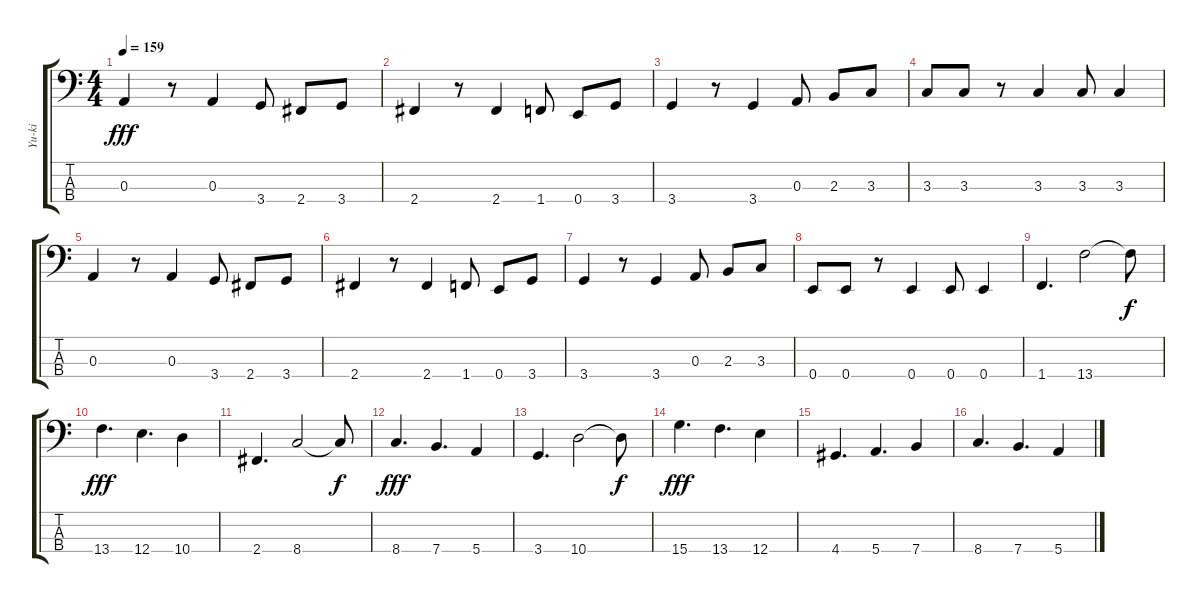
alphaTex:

\track ("Yu-ki" "Yu-ki") {instrument electricbassfinger}
\staff {score tabs}
\tuning (G2 D2 A1 E1) {hide}
\ts (4 4)
\tempo 159
\clef f4
\ks c
0.3.4{dy fff} r.8 0.3.4 3.4.8 2.4.8 3.4.8 |
2.4.4 r.8 2.4.4 1.4.8 0.4.8 3.4.8 |
3.4.4 r.8 3.4.4 0.3.8 2.3.8 3.3.8 |
3.3.8 3.3.8 r.8 3.3.4 3.3.8 3.3.4 |
0.3.4 r.8 0.3.4 3.4.8 2.4.8 3.4.8 |
2.4.4 r.8 2.4.4 1.4.8 0.4.8 3.4.8 |
3.4.4 r.8 3.4.4 0.3.8 2.3.8 3.3.8 |
0.4.8 0.4.8 r.8 0.4.4 0.4.8 0.4.4 |
1.4.4{d} 13.4.2 13.4{t}.8{dy f} |
13.4.4{d dy fff} 12.4.4{d} 10.4.4 |
2.4.4{d} 8.4.2 8.4{t}.8{dy f} |
8.4.4{d dy fff} 7.4.4{d} 5.4.4 |
3.4.4{d} 10.4.2 10.4{t}.8{dy f} |
15.4.4{d dy fff} 13.4.4{d} 12.4.4 |
4.4.4{d} 5.4.4{d} 7.4.4 |
8.4.4{d} 7.4.4{d} 5.4.4
